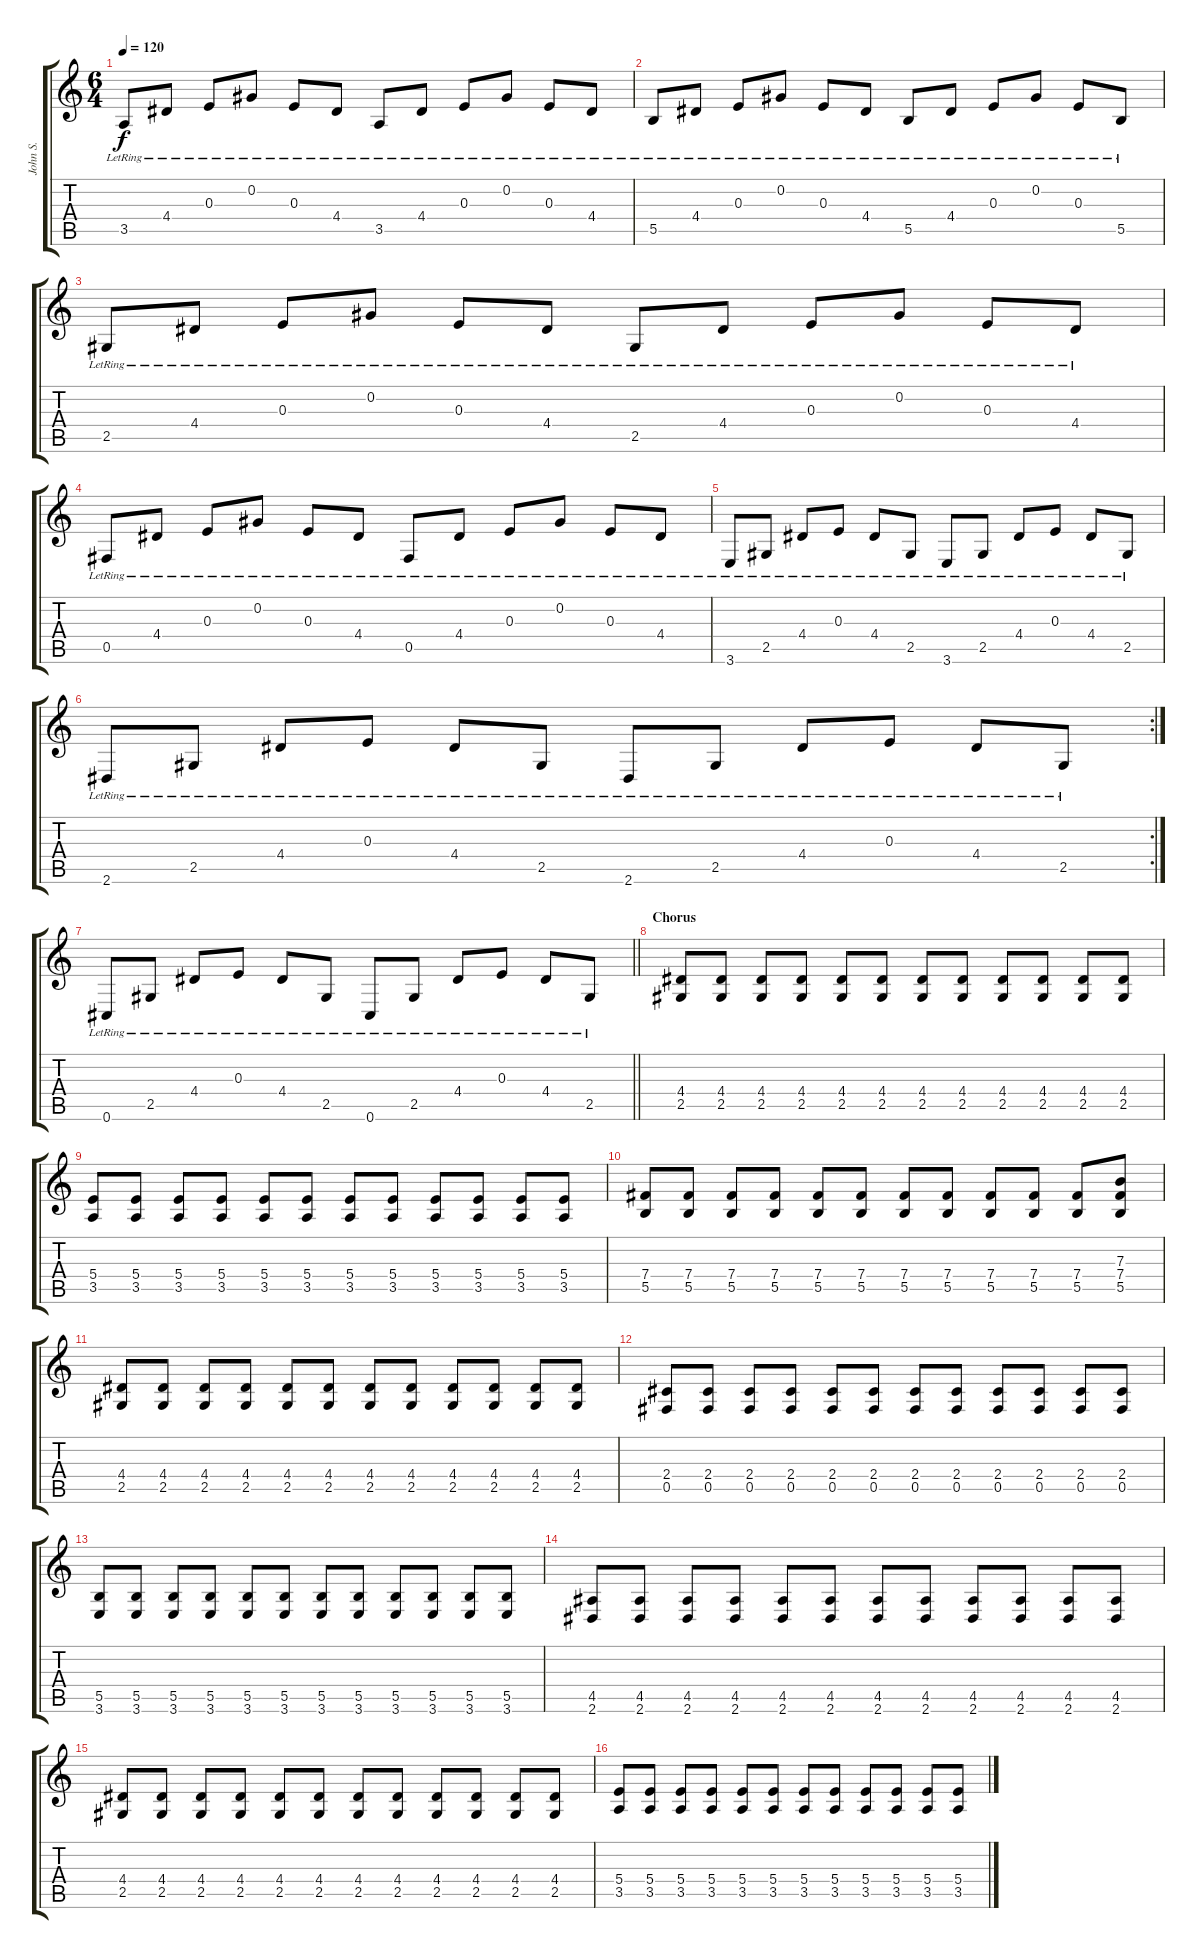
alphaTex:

\track ("John S." "John S.") {instrument acousticguitarsteel}
\staff {score tabs}
\tuning (Db4 Ab3 E3 B2 Gb2 Db2) {hide}
\ts (6 4)
\tempo 120
\clef g2
\ks c
3.5{lr}.8{dy f} 4.4{lr}.8 0.3{lr}.8 0.2{lr}.8 0.3{lr}.8 4.4{lr}.8 3.5{lr}.8 4.4{lr}.8 0.3{lr}.8 0.2{lr}.8 0.3{lr}.8 4.4{lr}.8 |
5.5{lr}.8 4.4{lr}.8 0.3{lr}.8 0.2{lr}.8 0.3{lr}.8 4.4{lr}.8 5.5{lr}.8 4.4{lr}.8 0.3{lr}.8 0.2{lr}.8 0.3{lr}.8 5.5{lr}.8 |
2.5{lr}.8 4.4{lr}.8 0.3{lr}.8 0.2{lr}.8 0.3{lr}.8 4.4{lr}.8 2.5{lr}.8 4.4{lr}.8 0.3{lr}.8 0.2{lr}.8 0.3{lr}.8 4.4{lr}.8 |
0.5{lr}.8 4.4{lr}.8 0.3{lr}.8 0.2{lr}.8 0.3{lr}.8 4.4{lr}.8 0.5{lr}.8 4.4{lr}.8 0.3{lr}.8 0.2{lr}.8 0.3{lr}.8 4.4{lr}.8 |
3.6{lr}.8 2.5{lr}.8 4.4{lr}.8 0.3{lr}.8 4.4{lr}.8 2.5{lr}.8 3.6{lr}.8 2.5{lr}.8 4.4{lr}.8 0.3{lr}.8 4.4{lr}.8 2.5{lr}.8 |
\rc 2
2.6{lr}.8 2.5{lr}.8 4.4{lr}.8 0.3{lr}.8 4.4{lr}.8 2.5{lr}.8 2.6{lr}.8 2.5{lr}.8 4.4{lr}.8 0.3{lr}.8 4.4{lr}.8 2.5{lr}.8 |
\barLineRight lightlight
0.6{lr}.8 2.5{lr}.8 4.4{lr}.8 0.3{lr}.8 4.4{lr}.8 2.5{lr}.8 0.6{lr}.8 2.5{lr}.8 4.4{lr}.8 0.3{lr}.8 4.4{lr}.8 2.5{lr}.8 |
\section ("" "Chorus")
(4.4 2.5).8{volume 10 instrument overdrivenguitar} (4.4 2.5).8 (4.4 2.5).8 (4.4 2.5).8 (4.4 2.5).8 (4.4 2.5).8 (4.4 2.5).8 (4.4 2.5).8 (4.4 2.5).8 (4.4 2.5).8 (4.4 2.5).8 (4.4 2.5).8 |
(5.4 3.5).8 (5.4 3.5).8 (5.4 3.5).8 (5.4 3.5).8 (5.4 3.5).8 (5.4 3.5).8 (5.4 3.5).8 (5.4 3.5).8 (5.4 3.5).8 (5.4 3.5).8 (5.4 3.5).8 (5.4 3.5).8 |
(7.4 5.5).8 (7.4 5.5).8 (7.4 5.5).8 (7.4 5.5).8 (7.4 5.5).8 (7.4 5.5).8 (7.4 5.5).8 (7.4 5.5).8 (7.4 5.5).8 (7.4 5.5).8 (7.4 5.5).8 (7.3 7.4 5.5).8 |
(4.4 2.5).8 (4.4 2.5).8 (4.4 2.5).8 (4.4 2.5).8 (4.4 2.5).8 (4.4 2.5).8 (4.4 2.5).8 (4.4 2.5).8 (4.4 2.5).8 (4.4 2.5).8 (4.4 2.5).8 (4.4 2.5).8 |
(2.4 0.5).8 (2.4 0.5).8 (2.4 0.5).8 (2.4 0.5).8 (2.4 0.5).8 (2.4 0.5).8 (2.4 0.5).8 (2.4 0.5).8 (2.4 0.5).8 (2.4 0.5).8 (2.4 0.5).8 (2.4 0.5).8 |
(5.5 3.6).8 (5.5 3.6).8 (5.5 3.6).8 (5.5 3.6).8 (5.5 3.6).8 (5.5 3.6).8 (5.5 3.6).8 (5.5 3.6).8 (5.5 3.6).8 (5.5 3.6).8 (5.5 3.6).8 (5.5 3.6).8 |
(4.5 2.6).8 (4.5 2.6).8 (4.5 2.6).8 (4.5 2.6).8 (4.5 2.6).8 (4.5 2.6).8 (4.5 2.6).8 (4.5 2.6).8 (4.5 2.6).8 (4.5 2.6).8 (4.5 2.6).8 (4.5 2.6).8 |
(4.4 2.5).8 (4.4 2.5).8 (4.4 2.5).8 (4.4 2.5).8 (4.4 2.5).8 (4.4 2.5).8 (4.4 2.5).8 (4.4 2.5).8 (4.4 2.5).8 (4.4 2.5).8 (4.4 2.5).8 (4.4 2.5).8 |
(5.4 3.5).8 (5.4 3.5).8 (5.4 3.5).8 (5.4 3.5).8 (5.4 3.5).8 (5.4 3.5).8 (5.4 3.5).8 (5.4 3.5).8 (5.4 3.5).8 (5.4 3.5).8 (5.4 3.5).8 (5.4 3.5).8
